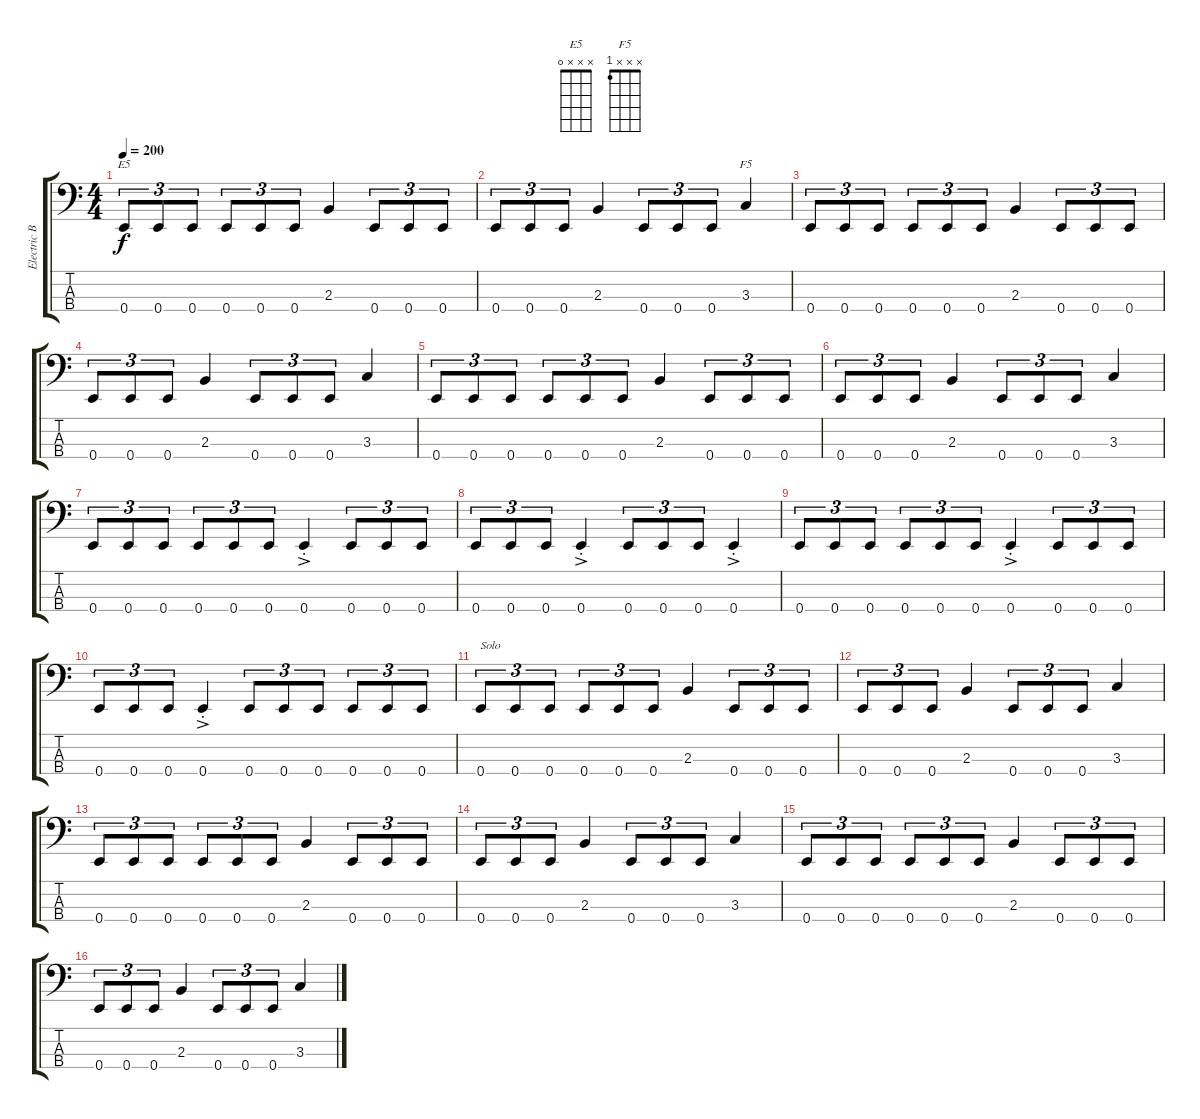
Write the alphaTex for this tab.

\track ("Electric Bass" "Electric B") {instrument electricbassfinger}
\staff {score tabs}
\tuning (G2 D2 A1 E1) {hide}
\chord ("E5" x x x 0)
\chord ("F5" x x x 1)
\ts (4 4)
\tempo 200
\clef f4
\ks c
0.4.8{tu (3 2) ch "E5" dy f} 0.4.8{tu (3 2)} 0.4.8{tu (3 2)} 0.4.8{tu (3 2)} 0.4.8{tu (3 2)} 0.4.8{tu (3 2)} 2.3.4 0.4.8{tu (3 2)} 0.4.8{tu (3 2)} 0.4.8{tu (3 2)} |
0.4.8{tu (3 2)} 0.4.8{tu (3 2)} 0.4.8{tu (3 2)} 2.3.4 0.4.8{tu (3 2)} 0.4.8{tu (3 2)} 0.4.8{tu (3 2)} 3.3.4{ch "F5"} |
0.4.8{tu (3 2)} 0.4.8{tu (3 2)} 0.4.8{tu (3 2)} 0.4.8{tu (3 2)} 0.4.8{tu (3 2)} 0.4.8{tu (3 2)} 2.3.4 0.4.8{tu (3 2)} 0.4.8{tu (3 2)} 0.4.8{tu (3 2)} |
0.4.8{tu (3 2)} 0.4.8{tu (3 2)} 0.4.8{tu (3 2)} 2.3.4 0.4.8{tu (3 2)} 0.4.8{tu (3 2)} 0.4.8{tu (3 2)} 3.3.4 |
0.4.8{tu (3 2)} 0.4.8{tu (3 2)} 0.4.8{tu (3 2)} 0.4.8{tu (3 2)} 0.4.8{tu (3 2)} 0.4.8{tu (3 2)} 2.3.4 0.4.8{tu (3 2)} 0.4.8{tu (3 2)} 0.4.8{tu (3 2)} |
0.4.8{tu (3 2)} 0.4.8{tu (3 2)} 0.4.8{tu (3 2)} 2.3.4 0.4.8{tu (3 2)} 0.4.8{tu (3 2)} 0.4.8{tu (3 2)} 3.3.4 |
0.4.8{tu (3 2)} 0.4.8{tu (3 2)} 0.4.8{tu (3 2)} 0.4.8{tu (3 2)} 0.4.8{tu (3 2)} 0.4.8{tu (3 2)} 0.4{ac st}.4 0.4.8{tu (3 2)} 0.4.8{tu (3 2)} 0.4.8{tu (3 2)} |
0.4.8{tu (3 2)} 0.4.8{tu (3 2)} 0.4.8{tu (3 2)} 0.4{ac st}.4 0.4.8{tu (3 2)} 0.4.8{tu (3 2)} 0.4.8{tu (3 2)} 0.4{ac st}.4 |
0.4.8{tu (3 2)} 0.4.8{tu (3 2)} 0.4.8{tu (3 2)} 0.4.8{tu (3 2)} 0.4.8{tu (3 2)} 0.4.8{tu (3 2)} 0.4{ac st}.4 0.4.8{tu (3 2)} 0.4.8{tu (3 2)} 0.4.8{tu (3 2)} |
0.4.8{tu (3 2)} 0.4.8{tu (3 2)} 0.4.8{tu (3 2)} 0.4{ac st}.4 0.4.8{tu (3 2)} 0.4.8{tu (3 2)} 0.4.8{tu (3 2)} 0.4.8{tu (3 2)} 0.4.8{tu (3 2)} 0.4.8{tu (3 2)} |
0.4.8{tu (3 2) txt "Solo"} 0.4.8{tu (3 2)} 0.4.8{tu (3 2)} 0.4.8{tu (3 2)} 0.4.8{tu (3 2)} 0.4.8{tu (3 2)} 2.3.4 0.4.8{tu (3 2)} 0.4.8{tu (3 2)} 0.4.8{tu (3 2)} |
0.4.8{tu (3 2)} 0.4.8{tu (3 2)} 0.4.8{tu (3 2)} 2.3.4 0.4.8{tu (3 2)} 0.4.8{tu (3 2)} 0.4.8{tu (3 2)} 3.3.4 |
0.4.8{tu (3 2)} 0.4.8{tu (3 2)} 0.4.8{tu (3 2)} 0.4.8{tu (3 2)} 0.4.8{tu (3 2)} 0.4.8{tu (3 2)} 2.3.4 0.4.8{tu (3 2)} 0.4.8{tu (3 2)} 0.4.8{tu (3 2)} |
0.4.8{tu (3 2)} 0.4.8{tu (3 2)} 0.4.8{tu (3 2)} 2.3.4 0.4.8{tu (3 2)} 0.4.8{tu (3 2)} 0.4.8{tu (3 2)} 3.3.4 |
0.4.8{tu (3 2)} 0.4.8{tu (3 2)} 0.4.8{tu (3 2)} 0.4.8{tu (3 2)} 0.4.8{tu (3 2)} 0.4.8{tu (3 2)} 2.3.4 0.4.8{tu (3 2)} 0.4.8{tu (3 2)} 0.4.8{tu (3 2)} |
0.4.8{tu (3 2)} 0.4.8{tu (3 2)} 0.4.8{tu (3 2)} 2.3.4 0.4.8{tu (3 2)} 0.4.8{tu (3 2)} 0.4.8{tu (3 2)} 3.3.4
